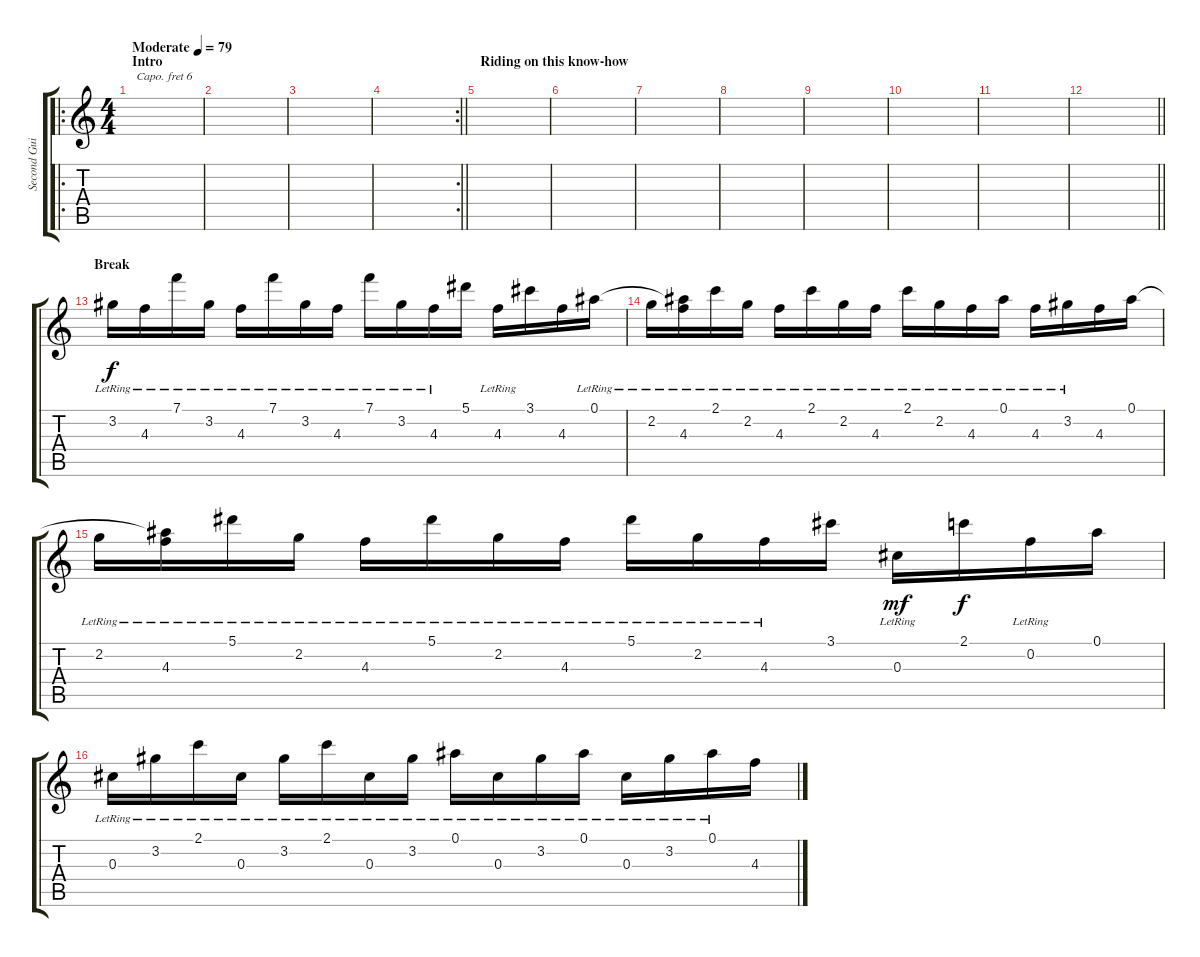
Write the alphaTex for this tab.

\track ("Second Guitar (Erlend)" "Second Gui") {instrument acousticguitarsteel}
\staff {score tabs}
\capo 6
\tuning (E4 B3 G3 D3 A2 E2) {hide}
\ro
\ts (4 4)
\section ("" "Intro")
\tempo (79 "Moderate")
\clef g2
\ks c
|
|
|
\rc 2
\barLineRight lightlight
|
\section ("" "Riding on this know-how")
|
|
|
|
|
|
|
\barLineRight lightlight
|
\section ("" "Break")
3.2{lr}.16 4.3{lr}.16 7.1{lr}.16 3.2{lr}.16 4.3{lr}.16 7.1{lr}.16 3.2{lr}.16 4.3{lr}.16 7.1{lr}.16 3.2{lr}.16 4.3{lr}.16 5.1.16 4.3{lr}.16 3.1.16 4.3.16 0.1{lr}.16 |
2.2{lr}.16 (0.1{t} 4.3{lr}).16 2.1{lr}.16 2.2{lr}.16 4.3{lr}.16 2.1{lr}.16 2.2{lr}.16 4.3{lr}.16 2.1{lr}.16 2.2{lr}.16 4.3{lr}.16 0.1{lr}.16 4.3{lr}.16 3.2{lr}.16 4.3.16 0.1.16 |
2.2{lr}.16 (0.1{t} 4.3{lr}).16 5.1{lr}.16 2.2{lr}.16 4.3{lr}.16 5.1{lr}.16 2.2{lr}.16 4.3{lr}.16 5.1{lr}.16 2.2{lr}.16 4.3{lr}.16 3.1.16 0.3{lr}.16{dy mf} 2.1.16{dy f} 0.2{lr}.16 0.1.16 |
0.3{lr}.16 3.2{lr}.16 2.1{lr}.16 0.3{lr}.16 3.2{lr}.16 2.1{lr}.16 0.3{lr}.16 3.2{lr}.16 0.1{lr}.16 0.3{lr}.16 3.2{lr}.16 0.1{lr}.16 0.3{lr}.16 3.2{lr}.16 0.1{lr}.16 4.3.16
